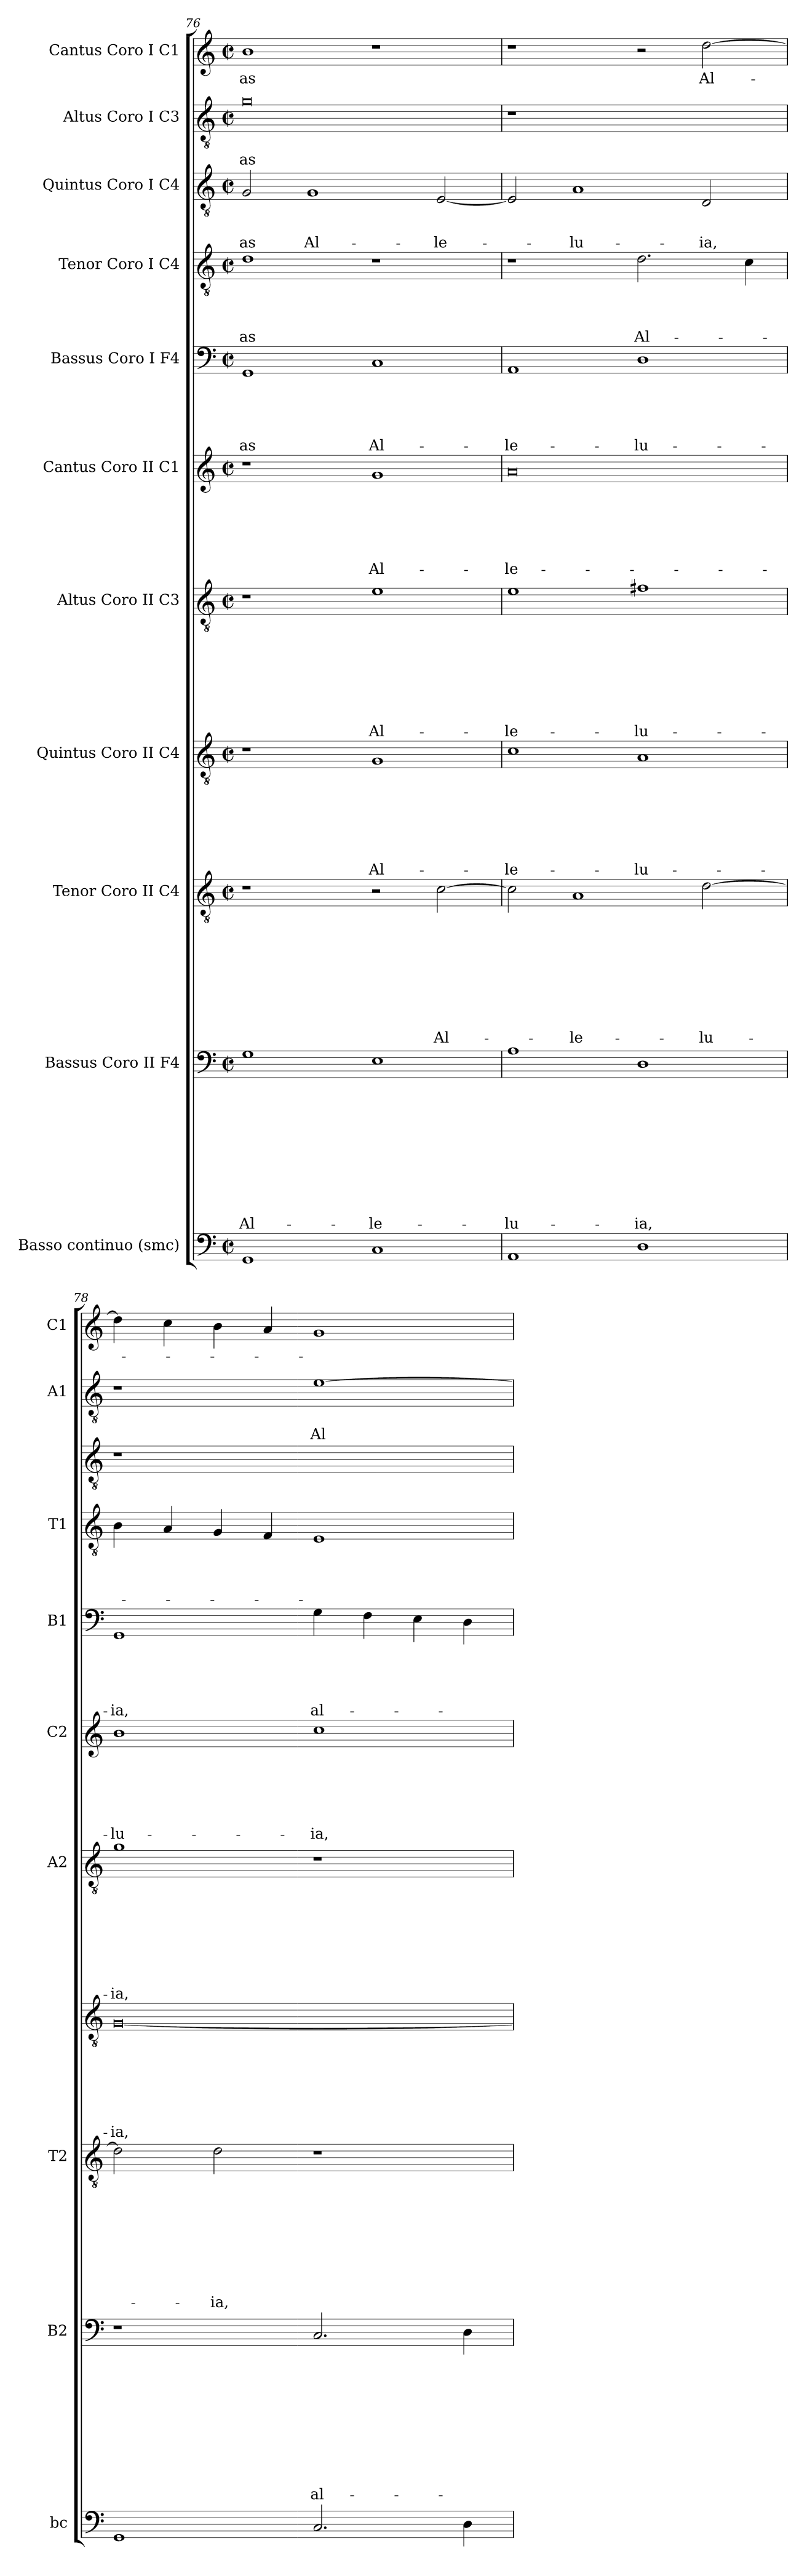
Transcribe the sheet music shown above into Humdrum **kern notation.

**kern	**kern	**text	**text	**text	**text	**text	**text	**text	**text	**text	**text	**kern	**text	**text	**text	**text	**text	**text	**text	**text	**text	**kern	**text	**text	**text	**text	**text	**text	**text	**kern	**text	**text	**text	**text	**text	**text	**text	**text	**kern	**text	**text	**text	**text	**text	**text	**kern	**text	**text	**text	**text	**text	**kern	**text	**text	**text	**text	**kern	**text	**text	**text	**kern	**text	**text	**kern	**text
*part11	*part10	*part10	*part10	*part10	*part10	*part10	*part10	*part10	*part10	*part10	*part10	*part9	*part9	*part9	*part9	*part9	*part9	*part9	*part9	*part9	*part9	*part8	*part8	*part8	*part8	*part8	*part8	*part8	*part8	*part7	*part7	*part7	*part7	*part7	*part7	*part7	*part7	*part7	*part6	*part6	*part6	*part6	*part6	*part6	*part6	*part5	*part5	*part5	*part5	*part5	*part5	*part4	*part4	*part4	*part4	*part4	*part3	*part3	*part3	*part3	*part2	*part2	*part2	*part1	*part1
*staff11	*staff10	*staff10	*staff10	*staff10	*staff10	*staff10	*staff10	*staff10	*staff10	*staff10	*staff10	*staff9	*staff9	*staff9	*staff9	*staff9	*staff9	*staff9	*staff9	*staff9	*staff9	*staff8	*staff8	*staff8	*staff8	*staff8	*staff8	*staff8	*staff8	*staff7	*staff7	*staff7	*staff7	*staff7	*staff7	*staff7	*staff7	*staff7	*staff6	*staff6	*staff6	*staff6	*staff6	*staff6	*staff6	*staff5	*staff5	*staff5	*staff5	*staff5	*staff5	*staff4	*staff4	*staff4	*staff4	*staff4	*staff3	*staff3	*staff3	*staff3	*staff2	*staff2	*staff2	*staff1	*staff1
*I"Basso continuo (smc)	*I"Bassus  Coro II F4	*	*	*	*	*	*	*	*	*	*	*I"Tenor Coro II C4	*	*	*	*	*	*	*	*	*	*I"Quintus  Coro II C4	*	*	*	*	*	*	*	*I"Altus  Coro II C3	*	*	*	*	*	*	*	*	*I"Cantus  Coro II C1	*	*	*	*	*	*	*I"Bassus  Coro I F4	*	*	*	*	*	*I"Tenor  Coro I C4	*	*	*	*	*I"Quintus Coro I C4	*	*	*	*I"Altus Coro I C3	*	*	*I"Cantus  Coro I C1	*
*I'bc	*I'B2	*	*	*	*	*	*	*	*	*	*	*I'T2	*	*	*	*	*	*	*	*	*	*	*	*	*	*	*	*	*	*I'A2	*	*	*	*	*	*	*	*	*I'C2	*	*	*	*	*	*	*I'B1	*	*	*	*	*	*I'T1	*	*	*	*	*	*	*	*	*I'A1	*	*	*I'C1	*
!!LO:PB:g=z
*clefF4	*clefF4	*	*	*	*	*	*	*	*	*	*	*clefGv2	*	*	*	*	*	*	*	*	*	*clefGv2	*	*	*	*	*	*	*	*clefGv2	*	*	*	*	*	*	*	*	*clefG2	*	*	*	*	*	*	*clefF4	*	*	*	*	*	*clefGv2	*	*	*	*	*clefGv2	*	*	*	*clefGv2	*	*	*clefG2	*
*k[]	*k[]	*	*	*	*	*	*	*	*	*	*	*k[]	*	*	*	*	*	*	*	*	*	*k[]	*	*	*	*	*	*	*	*k[]	*	*	*	*	*	*	*	*	*k[]	*	*	*	*	*	*	*k[]	*	*	*	*	*	*k[]	*	*	*	*	*k[]	*	*	*	*k[]	*	*	*k[]	*
*C:	*C:	*	*	*	*	*	*	*	*	*	*	*C:	*	*	*	*	*	*	*	*	*	*C:	*	*	*	*	*	*	*	*C:	*	*	*	*	*	*	*	*	*C:	*	*	*	*	*	*	*C:	*	*	*	*	*	*C:	*	*	*	*	*C:	*	*	*	*C:	*	*	*C:	*
*M2/2	*M2/2	*	*	*	*	*	*	*	*	*	*	*M2/2	*	*	*	*	*	*	*	*	*	*M2/2	*	*	*	*	*	*	*	*M2/2	*	*	*	*	*	*	*	*	*M2/2	*	*	*	*	*	*	*M2/2	*	*	*	*	*	*M2/2	*	*	*	*	*M2/2	*	*	*	*M2/2	*	*	*M2/2	*
*met(c|)	*met(c|)	*	*	*	*	*	*	*	*	*	*	*met(c|)	*	*	*	*	*	*	*	*	*	*met(c|)	*	*	*	*	*	*	*	*met(c|)	*	*	*	*	*	*	*	*	*met(c|)	*	*	*	*	*	*	*met(c|)	*	*	*	*	*	*met(c|)	*	*	*	*	*met(c|)	*	*	*	*met(c|)	*	*	*met(c|)	*
=76	=76	=76	=76	=76	=76	=76	=76	=76	=76	=76	=76	=76	=76	=76	=76	=76	=76	=76	=76	=76	=76	=76	=76	=76	=76	=76	=76	=76	=76	=76	=76	=76	=76	=76	=76	=76	=76	=76	=76	=76	=76	=76	=76	=76	=76	=76	=76	=76	=76	=76	=76	=76	=76	=76	=76	=76	=76	=76	=76	=76	=76	=76	=76	=76	=76
!	!	!	!	!	!	!	!	!	!	!	!LO:LY:b	!	!	!	!	!	!	!	!	!	!	!	!	!	!	!	!	!	!	!	!	!	!	!	!	!	!	!	!	!	!	!	!	!	!	!	!	!	!	!	!LO:LY:b	!	!	!	!	!LO:LY:b	!	!	!	!LO:LY:b	!	!	!LO:LY:b	!	!LO:LY:b
1GG	1G	.	.	.	.	.	.	.	.	.	Al-	1r	.	.	.	.	.	.	.	.	.	1r	.	.	.	.	.	.	.	1r	.	.	.	.	.	.	.	.	1r	.	.	.	.	.	.	1GG	.	.	.	.	-as	1d	.	.	.	-as	2G/	.	.	-as	0g	.	-as	1b	-as
!	!	!	!	!	!	!	!	!	!	!	!	!	!	!	!	!	!	!	!	!	!	!	!	!	!	!	!	!	!	!	!	!	!	!	!	!	!	!	!	!	!	!	!	!	!	!	!	!	!	!	!	!	!	!	!	!	!	!	!	!LO:LY:b	!	!	!	!	!
.	.	.	.	.	.	.	.	.	.	.	.	.	.	.	.	.	.	.	.	.	.	.	.	.	.	.	.	.	.	.	.	.	.	.	.	.	.	.	.	.	.	.	.	.	.	.	.	.	.	.	.	.	.	.	.	.	1G	.	.	Al-	.	.	.	.	.
!	!	!	!	!	!	!	!	!	!	!	!LO:LY:b	!	!	!	!	!	!	!	!	!	!	!	!	!	!	!	!	!	!LO:LY:b	!	!	!	!	!	!	!	!	!LO:LY:b	!	!	!	!	!	!	!LO:LY:b	!	!	!	!	!	!LO:LY:b	!	!	!	!	!	!	!	!	!	!	!	!	!	!
1C	1E	.	.	.	.	.	.	.	.	.	-le-	2r	.	.	.	.	.	.	.	.	.	1G	.	.	.	.	.	.	Al-	1e	.	.	.	.	.	.	.	Al-	1g	.	.	.	.	.	Al-	1C	.	.	.	.	Al-	1r	.	.	.	.	.	.	.	.	.	.	.	1r	.
!	!	!	!	!	!	!	!	!	!	!	!	!	!	!	!	!	!	!	!	!	!LO:LY:b	!	!	!	!	!	!	!	!	!	!	!	!	!	!	!	!	!	!	!	!	!	!	!	!	!	!	!	!	!	!	!	!	!	!	!	!	!	!	!LO:LY:b	!	!	!	!	!
.	.	.	.	.	.	.	.	.	.	.	.	[2c\	.	.	.	.	.	.	.	.	Al-	.	.	.	.	.	.	.	.	.	.	.	.	.	.	.	.	.	.	.	.	.	.	.	.	.	.	.	.	.	.	.	.	.	.	.	[2E/	.	.	-le-	.	.	.	.	.
=77	=77	=77	=77	=77	=77	=77	=77	=77	=77	=77	=77	=77	=77	=77	=77	=77	=77	=77	=77	=77	=77	=77	=77	=77	=77	=77	=77	=77	=77	=77	=77	=77	=77	=77	=77	=77	=77	=77	=77	=77	=77	=77	=77	=77	=77	=77	=77	=77	=77	=77	=77	=77	=77	=77	=77	=77	=77	=77	=77	=77	=77	=77	=77	=77	=77
!	!	!	!	!	!	!	!	!	!	!	!LO:LY:b	!	!	!	!	!	!	!	!	!	!	!	!	!	!	!	!	!	!LO:LY:b	!	!	!	!	!	!	!	!	!LO:LY:b	!	!	!	!	!	!	!LO:LY:b	!	!	!	!	!	!LO:LY:b	!	!	!	!	!	!	!	!	!	!	!	!	!	!
1AA	1A	.	.	.	.	.	.	.	.	.	-lu-	2c\]	.	.	.	.	.	.	.	.	.	1c	.	.	.	.	.	.	-le-	1e	.	.	.	.	.	.	.	-le-	0a	.	.	.	.	.	-le-	1AA	.	.	.	.	-le-	1r	.	.	.	.	2E/]	.	.	.	1r	.	.	1r	.
!	!	!	!	!	!	!	!	!	!	!	!	!	!	!	!	!	!	!	!	!	!LO:LY:b	!	!	!	!	!	!	!	!	!	!	!	!	!	!	!	!	!	!	!	!	!	!	!	!	!	!	!	!	!	!	!	!	!	!	!	!	!	!	!LO:LY:b	!	!	!	!	!
.	.	.	.	.	.	.	.	.	.	.	.	1A	.	.	.	.	.	.	.	.	-le-	.	.	.	.	.	.	.	.	.	.	.	.	.	.	.	.	.	.	.	.	.	.	.	.	.	.	.	.	.	.	.	.	.	.	.	1A	.	.	-lu-	.	.	.	.	.
!	!	!	!	!	!	!	!	!	!	!	!LO:LY:b	!	!	!	!	!	!	!	!	!	!	!	!	!	!	!	!	!	!LO:LY:b	!	!	!	!	!	!	!	!	!LO:LY:b	!	!	!	!	!	!	!	!	!	!	!	!	!LO:LY:b	!	!	!	!	!LO:LY:b	!	!	!	!	!	!	!	!	!
1D	1D	.	.	.	.	.	.	.	.	.	-ia,	.	.	.	.	.	.	.	.	.	.	1A	.	.	.	.	.	.	-lu-	1f#X	.	.	.	.	.	.	.	-lu-	.	.	.	.	.	.	.	1D	.	.	.	.	-lu-	2.d\	.	.	.	Al-	.	.	.	.	1ryy	.	.	2r	.
!	!	!	!	!	!	!	!	!	!	!	!	!	!	!	!	!	!	!	!	!	!LO:LY:b	!	!	!	!	!	!	!	!	!	!	!	!	!	!	!	!	!	!	!	!	!	!	!	!	!	!	!	!	!	!	!	!	!	!	!	!	!	!	!LO:LY:b	!	!	!	!	!LO:LY:b
.	.	.	.	.	.	.	.	.	.	.	.	[2d\	.	.	.	.	.	.	.	.	-lu-	.	.	.	.	.	.	.	.	.	.	.	.	.	.	.	.	.	.	.	.	.	.	.	.	.	.	.	.	.	.	.	.	.	.	.	2D/	.	.	-ia,	.	.	.	[2dd\	Al-
.	.	.	.	.	.	.	.	.	.	.	.	.	.	.	.	.	.	.	.	.	.	.	.	.	.	.	.	.	.	.	.	.	.	.	.	.	.	.	.	.	.	.	.	.	.	.	.	.	.	.	.	4c\	.	.	.	.	.	.	.	.	.	.	.	.	.
=78	=78	=78	=78	=78	=78	=78	=78	=78	=78	=78	=78	=78	=78	=78	=78	=78	=78	=78	=78	=78	=78	=78	=78	=78	=78	=78	=78	=78	=78	=78	=78	=78	=78	=78	=78	=78	=78	=78	=78	=78	=78	=78	=78	=78	=78	=78	=78	=78	=78	=78	=78	=78	=78	=78	=78	=78	=78	=78	=78	=78	=78	=78	=78	=78	=78
!	!	!	!	!	!	!	!	!	!	!	!	!	!	!	!	!	!	!	!	!	!	!	!	!	!	!	!	!	!LO:LY:b	!	!	!	!	!	!	!	!	!LO:LY:b	!	!	!	!	!	!	!LO:LY:b	!	!	!	!	!	!LO:LY:b	!	!	!	!	!	!	!	!	!	!	!	!	!	!
1GG	1r	.	.	.	.	.	.	.	.	.	.	2d\]	.	.	.	.	.	.	.	.	.	[0G	.	.	.	.	.	.	-ia,	1g	.	.	.	.	.	.	.	-ia,	1b	.	.	.	.	.	-lu-	1GG	.	.	.	.	-ia,	4B\	.	.	.	.	1r	.	.	.	1r	.	.	4dd\]	.
.	.	.	.	.	.	.	.	.	.	.	.	.	.	.	.	.	.	.	.	.	.	.	.	.	.	.	.	.	.	.	.	.	.	.	.	.	.	.	.	.	.	.	.	.	.	.	.	.	.	.	.	4A/	.	.	.	.	.	.	.	.	.	.	.	4cc\	.
!	!	!	!	!	!	!	!	!	!	!	!	!	!	!	!	!	!	!	!	!	!LO:LY:b	!	!	!	!	!	!	!	!	!	!	!	!	!	!	!	!	!	!	!	!	!	!	!	!	!	!	!	!	!	!	!	!	!	!	!	!	!	!	!	!	!	!	!	!
.	.	.	.	.	.	.	.	.	.	.	.	2d\	.	.	.	.	.	.	.	.	-ia,	.	.	.	.	.	.	.	.	.	.	.	.	.	.	.	.	.	.	.	.	.	.	.	.	.	.	.	.	.	.	4G/	.	.	.	.	.	.	.	.	.	.	.	4b\	.
.	.	.	.	.	.	.	.	.	.	.	.	.	.	.	.	.	.	.	.	.	.	.	.	.	.	.	.	.	.	.	.	.	.	.	.	.	.	.	.	.	.	.	.	.	.	.	.	.	.	.	.	4F/	.	.	.	.	.	.	.	.	.	.	.	4a/	.
!	!	!	!	!	!	!	!	!	!	!	!LO:LY:b	!	!	!	!	!	!	!	!	!	!	!	!	!	!	!	!	!	!	!	!	!	!	!	!	!	!	!	!	!	!	!	!	!	!LO:LY:b	!	!	!	!	!	!LO:LY:b	!	!	!	!	!	!	!	!	!	!	!	!LO:LY:b	!	!
2.C/	2.C/	.	.	.	.	.	.	.	.	.	al-	1r	.	.	.	.	.	.	.	.	.	.	.	.	.	.	.	.	.	1r	.	.	.	.	.	.	.	.	1cc	.	.	.	.	.	-ia,	4G\	.	.	.	.	al-	1E	.	.	.	.	1ryy	.	.	.	[1e	.	Al-	1g	.
.	.	.	.	.	.	.	.	.	.	.	.	.	.	.	.	.	.	.	.	.	.	.	.	.	.	.	.	.	.	.	.	.	.	.	.	.	.	.	.	.	.	.	.	.	.	4F\	.	.	.	.	.	.	.	.	.	.	.	.	.	.	.	.	.	.	.
.	.	.	.	.	.	.	.	.	.	.	.	.	.	.	.	.	.	.	.	.	.	.	.	.	.	.	.	.	.	.	.	.	.	.	.	.	.	.	.	.	.	.	.	.	.	4E\	.	.	.	.	.	.	.	.	.	.	.	.	.	.	.	.	.	.	.
4D\	4D\	.	.	.	.	.	.	.	.	.	.	.	.	.	.	.	.	.	.	.	.	.	.	.	.	.	.	.	.	.	.	.	.	.	.	.	.	.	.	.	.	.	.	.	.	4D\	.	.	.	.	.	.	.	.	.	.	.	.	.	.	.	.	.	.	.
=	=	=	=	=	=	=	=	=	=	=	=	=	=	=	=	=	=	=	=	=	=	=	=	=	=	=	=	=	=	=	=	=	=	=	=	=	=	=	=	=	=	=	=	=	=	=	=	=	=	=	=	=	=	=	=	=	=	=	=	=	=	=	=	=	=
*-	*-	*-	*-	*-	*-	*-	*-	*-	*-	*-	*-	*-	*-	*-	*-	*-	*-	*-	*-	*-	*-	*-	*-	*-	*-	*-	*-	*-	*-	*-	*-	*-	*-	*-	*-	*-	*-	*-	*-	*-	*-	*-	*-	*-	*-	*-	*-	*-	*-	*-	*-	*-	*-	*-	*-	*-	*-	*-	*-	*-	*-	*-	*-	*-	*-
